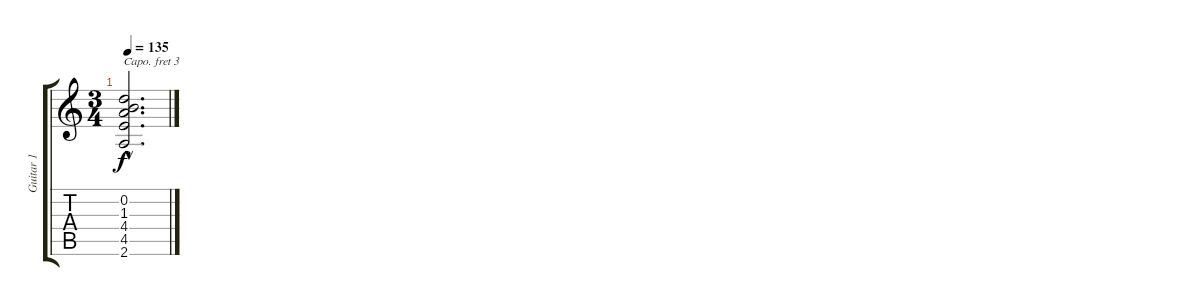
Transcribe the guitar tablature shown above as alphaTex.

\track ("Guitar 1" "Guitar 1") {instrument acousticguitarsteel}
\staff {score tabs}
\capo 3
\tuning (E4 B3 G3 D3 A2 E2) {hide}
\ts (3 4)
\tempo 135
\clef g2
\ks c
(0.2{hac t} 1.3{hac t} 4.4{hac t} 4.5{hac t} 2.6{hac t}).2{d dy f}
